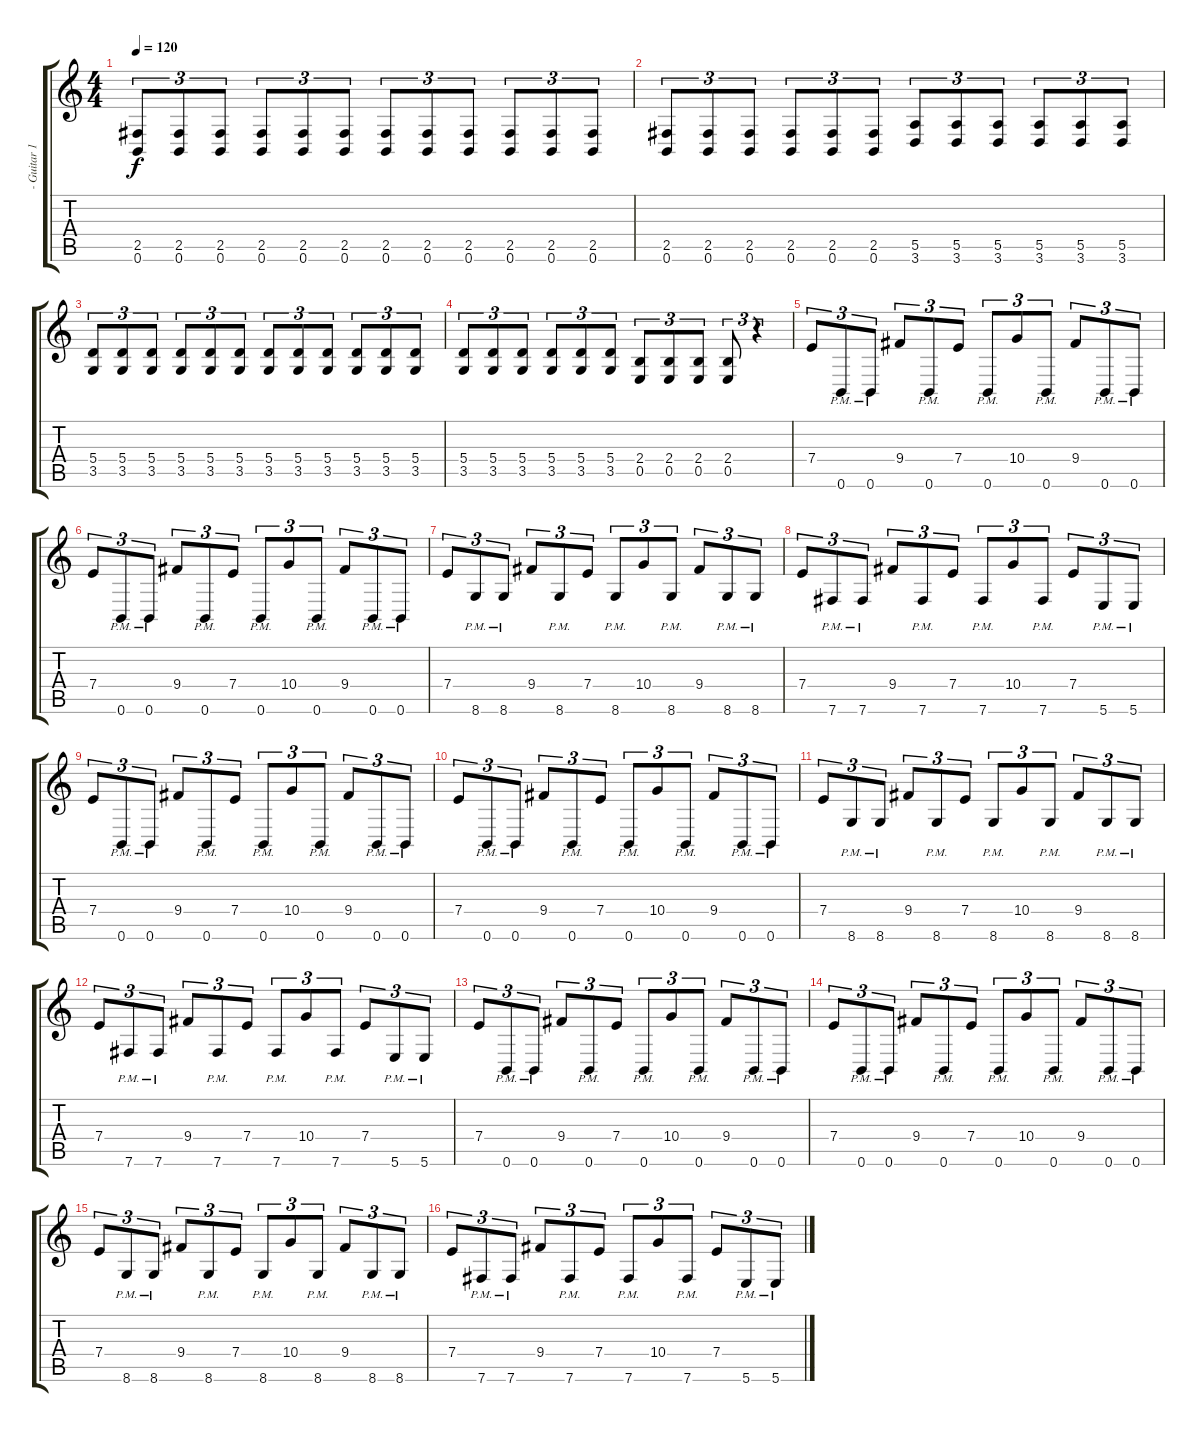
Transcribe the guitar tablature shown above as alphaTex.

\track ("- Guitar 1 -" "- Guitar 1") {instrument distortionguitar}
\staff {score tabs}
\tuning (B3 Gb3 D3 A2 E2 B1) {hide}
\ts (4 4)
\tempo 120
\clef g2
\ks c
(2.5 0.6).8{tu (3 2) dy f} (2.5 0.6).8{tu (3 2)} (2.5 0.6).8{tu (3 2)} (2.5 0.6).8{tu (3 2)} (2.5 0.6).8{tu (3 2)} (2.5 0.6).8{tu (3 2)} (2.5 0.6).8{tu (3 2)} (2.5 0.6).8{tu (3 2)} (2.5 0.6).8{tu (3 2)} (2.5 0.6).8{tu (3 2)} (2.5 0.6).8{tu (3 2)} (2.5 0.6).8{tu (3 2)} |
(2.5 0.6).8{tu (3 2)} (2.5 0.6).8{tu (3 2)} (2.5 0.6).8{tu (3 2)} (2.5 0.6).8{tu (3 2)} (2.5 0.6).8{tu (3 2)} (2.5 0.6).8{tu (3 2)} (5.5 3.6).8{tu (3 2)} (5.5 3.6).8{tu (3 2)} (5.5 3.6).8{tu (3 2)} (5.5 3.6).8{tu (3 2)} (5.5 3.6).8{tu (3 2)} (5.5 3.6).8{tu (3 2)} |
(5.4 3.5).8{tu (3 2)} (5.4 3.5).8{tu (3 2)} (5.4 3.5).8{tu (3 2)} (5.4 3.5).8{tu (3 2)} (5.4 3.5).8{tu (3 2)} (5.4 3.5).8{tu (3 2)} (5.4 3.5).8{tu (3 2)} (5.4 3.5).8{tu (3 2)} (5.4 3.5).8{tu (3 2)} (5.4 3.5).8{tu (3 2)} (5.4 3.5).8{tu (3 2)} (5.4 3.5).8{tu (3 2)} |
(5.4 3.5).8{tu (3 2)} (5.4 3.5).8{tu (3 2)} (5.4 3.5).8{tu (3 2)} (5.4 3.5).8{tu (3 2)} (5.4 3.5).8{tu (3 2)} (5.4 3.5).8{tu (3 2)} (2.4 0.5).8{tu (3 2)} (2.4 0.5).8{tu (3 2)} (2.4 0.5).8{tu (3 2)} (2.4 0.5).8{tu (3 2)} r.4{tu (3 2)} |
7.4.8{tu (3 2)} 0.6{pm}.8{tu (3 2)} 0.6{pm}.8{tu (3 2)} 9.4.8{tu (3 2)} 0.6{pm}.8{tu (3 2)} 7.4.8{tu (3 2)} 0.6{pm}.8{tu (3 2)} 10.4.8{tu (3 2)} 0.6{pm}.8{tu (3 2)} 9.4.8{tu (3 2)} 0.6{pm}.8{tu (3 2)} 0.6{pm}.8{tu (3 2)} |
7.4.8{tu (3 2)} 0.6{pm}.8{tu (3 2)} 0.6{pm}.8{tu (3 2)} 9.4.8{tu (3 2)} 0.6{pm}.8{tu (3 2)} 7.4.8{tu (3 2)} 0.6{pm}.8{tu (3 2)} 10.4.8{tu (3 2)} 0.6{pm}.8{tu (3 2)} 9.4.8{tu (3 2)} 0.6{pm}.8{tu (3 2)} 0.6{pm}.8{tu (3 2)} |
7.4.8{tu (3 2)} 8.6{pm}.8{tu (3 2)} 8.6{pm}.8{tu (3 2)} 9.4.8{tu (3 2)} 8.6{pm}.8{tu (3 2)} 7.4.8{tu (3 2)} 8.6{pm}.8{tu (3 2)} 10.4.8{tu (3 2)} 8.6{pm}.8{tu (3 2)} 9.4.8{tu (3 2)} 8.6{pm}.8{tu (3 2)} 8.6{pm}.8{tu (3 2)} |
7.4.8{tu (3 2)} 7.6{pm}.8{tu (3 2)} 7.6{pm}.8{tu (3 2)} 9.4.8{tu (3 2)} 7.6{pm}.8{tu (3 2)} 7.4.8{tu (3 2)} 7.6{pm}.8{tu (3 2)} 10.4.8{tu (3 2)} 7.6{pm}.8{tu (3 2)} 7.4.8{tu (3 2)} 5.6{pm}.8{tu (3 2)} 5.6{pm}.8{tu (3 2)} |
7.4.8{tu (3 2)} 0.6{pm}.8{tu (3 2)} 0.6{pm}.8{tu (3 2)} 9.4.8{tu (3 2)} 0.6{pm}.8{tu (3 2)} 7.4.8{tu (3 2)} 0.6{pm}.8{tu (3 2)} 10.4.8{tu (3 2)} 0.6{pm}.8{tu (3 2)} 9.4.8{tu (3 2)} 0.6{pm}.8{tu (3 2)} 0.6{pm}.8{tu (3 2)} |
7.4.8{tu (3 2)} 0.6{pm}.8{tu (3 2)} 0.6{pm}.8{tu (3 2)} 9.4.8{tu (3 2)} 0.6{pm}.8{tu (3 2)} 7.4.8{tu (3 2)} 0.6{pm}.8{tu (3 2)} 10.4.8{tu (3 2)} 0.6{pm}.8{tu (3 2)} 9.4.8{tu (3 2)} 0.6{pm}.8{tu (3 2)} 0.6{pm}.8{tu (3 2)} |
7.4.8{tu (3 2)} 8.6{pm}.8{tu (3 2)} 8.6{pm}.8{tu (3 2)} 9.4.8{tu (3 2)} 8.6{pm}.8{tu (3 2)} 7.4.8{tu (3 2)} 8.6{pm}.8{tu (3 2)} 10.4.8{tu (3 2)} 8.6{pm}.8{tu (3 2)} 9.4.8{tu (3 2)} 8.6{pm}.8{tu (3 2)} 8.6{pm}.8{tu (3 2)} |
7.4.8{tu (3 2)} 7.6{pm}.8{tu (3 2)} 7.6{pm}.8{tu (3 2)} 9.4.8{tu (3 2)} 7.6{pm}.8{tu (3 2)} 7.4.8{tu (3 2)} 7.6{pm}.8{tu (3 2)} 10.4.8{tu (3 2)} 7.6{pm}.8{tu (3 2)} 7.4.8{tu (3 2)} 5.6{pm}.8{tu (3 2)} 5.6{pm}.8{tu (3 2)} |
7.4.8{tu (3 2)} 0.6{pm}.8{tu (3 2)} 0.6{pm}.8{tu (3 2)} 9.4.8{tu (3 2)} 0.6{pm}.8{tu (3 2)} 7.4.8{tu (3 2)} 0.6{pm}.8{tu (3 2)} 10.4.8{tu (3 2)} 0.6{pm}.8{tu (3 2)} 9.4.8{tu (3 2)} 0.6{pm}.8{tu (3 2)} 0.6{pm}.8{tu (3 2)} |
7.4.8{tu (3 2)} 0.6{pm}.8{tu (3 2)} 0.6{pm}.8{tu (3 2)} 9.4.8{tu (3 2)} 0.6{pm}.8{tu (3 2)} 7.4.8{tu (3 2)} 0.6{pm}.8{tu (3 2)} 10.4.8{tu (3 2)} 0.6{pm}.8{tu (3 2)} 9.4.8{tu (3 2)} 0.6{pm}.8{tu (3 2)} 0.6{pm}.8{tu (3 2)} |
7.4.8{tu (3 2)} 8.6{pm}.8{tu (3 2)} 8.6{pm}.8{tu (3 2)} 9.4.8{tu (3 2)} 8.6{pm}.8{tu (3 2)} 7.4.8{tu (3 2)} 8.6{pm}.8{tu (3 2)} 10.4.8{tu (3 2)} 8.6{pm}.8{tu (3 2)} 9.4.8{tu (3 2)} 8.6{pm}.8{tu (3 2)} 8.6{pm}.8{tu (3 2)} |
7.4.8{tu (3 2)} 7.6{pm}.8{tu (3 2)} 7.6{pm}.8{tu (3 2)} 9.4.8{tu (3 2)} 7.6{pm}.8{tu (3 2)} 7.4.8{tu (3 2)} 7.6{pm}.8{tu (3 2)} 10.4.8{tu (3 2)} 7.6{pm}.8{tu (3 2)} 7.4.8{tu (3 2)} 5.6{pm}.8{tu (3 2)} 5.6{pm}.8{tu (3 2)}
